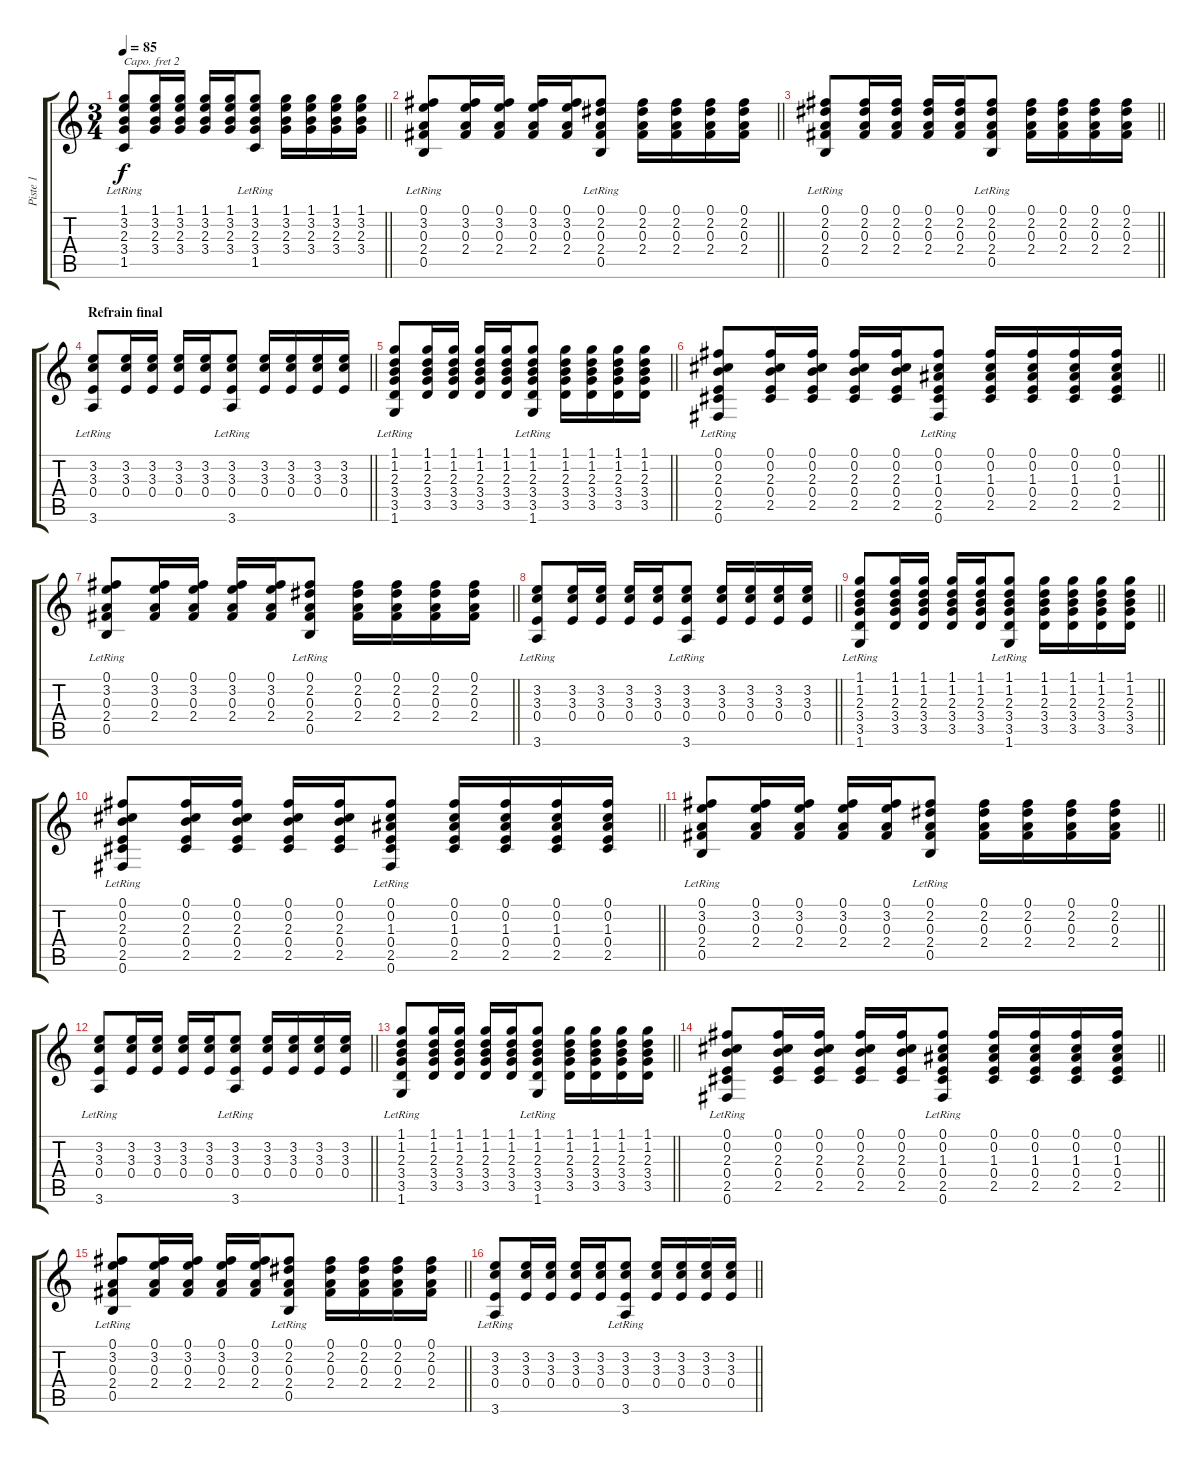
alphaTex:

\track ("Piste 1" "Piste 1") {instrument acousticguitarsteel}
\staff {score tabs}
\capo 2
\tuning (E4 B3 G3 D3 A2 E2) {hide}
\ts (3 4)
\tempo 85
\clef g2
\barLineRight lightlight
\ks c
(1.1 3.2 2.3 3.4 1.5{lr}).8{dy f} (1.1 3.2 2.3 3.4).16 (1.1 3.2 2.3 3.4).16 (1.1 3.2 2.3 3.4).16 (1.1 3.2 2.3 3.4).16 (1.1 3.2 2.3 3.4 1.5{lr}).8 (1.1 3.2 2.3 3.4).16 (1.1 3.2 2.3 3.4).16 (1.1 3.2 2.3 3.4).16 (1.1 3.2 2.3 3.4).16 |
\barLineRight lightlight
(0.1 3.2 0.3 2.4 0.5{lr}).8 (0.1 3.2 0.3 2.4).16 (0.1 3.2 0.3 2.4).16 (0.1 3.2 0.3 2.4).16 (0.1 3.2 0.3 2.4).16 (0.1 2.2 0.3 2.4 0.5{lr}).8 (0.1 2.2 0.3 2.4).16 (0.1 2.2 0.3 2.4).16 (0.1 2.2 0.3 2.4).16 (0.1 2.2 0.3 2.4).16 |
\barLineRight lightlight
(0.1 2.2 0.3 2.4 0.5{lr}).8 (0.1 2.2 0.3 2.4).16 (0.1 2.2 0.3 2.4).16 (0.1 2.2 0.3 2.4).16 (0.1 2.2 0.3 2.4).16 (0.1 2.2 0.3 2.4 0.5{lr}).8 (0.1 2.2 0.3 2.4).16 (0.1 2.2 0.3 2.4).16 (0.1 2.2 0.3 2.4).16 (0.1 2.2 0.3 2.4).16 |
\section ("" "Refrain final")
\barLineRight lightlight
(3.2 3.3 0.4 3.6{lr}).8 (3.2 3.3 0.4).16 (3.2 3.3 0.4).16 (3.2 3.3 0.4).16 (3.2 3.3 0.4).16 (3.2 3.3 0.4 3.6{lr}).8 (3.2 3.3 0.4).16 (3.2 3.3 0.4).16 (3.2 3.3 0.4).16 (3.2 3.3 0.4).16 |
\barLineRight lightlight
(1.1 1.2 2.3 3.4 3.5 1.6{lr}).8 (1.1 1.2 2.3 3.4 3.5).16 (1.1 1.2 2.3 3.4 3.5).16 (1.1 1.2 2.3 3.4 3.5).16 (1.1 1.2 2.3 3.4 3.5).16 (1.1 1.2 2.3 3.4 3.5 1.6{lr}).8 (1.1 1.2 2.3 3.4 3.5).16 (1.1 1.2 2.3 3.4 3.5).16 (1.1 1.2 2.3 3.4 3.5).16 (1.1 1.2 2.3 3.4 3.5).16 |
\barLineRight lightlight
(0.1 0.2 2.3 0.4 2.5 0.6{lr}).8 (0.1 0.2 2.3 0.4 2.5).16 (0.1 0.2 2.3 0.4 2.5).16 (0.1 0.2 2.3 0.4 2.5).16 (0.1 0.2 2.3 0.4 2.5).16 (0.1 0.2 1.3 0.4 2.5 0.6{lr}).8 (0.1 0.2 1.3 0.4 2.5).16 (0.1 0.2 1.3 0.4 2.5).16 (0.1 0.2 1.3 0.4 2.5).16 (0.1 0.2 1.3 0.4 2.5).16 |
\barLineRight lightlight
(0.1 3.2 0.3 2.4 0.5{lr}).8 (0.1 3.2 0.3 2.4).16 (0.1 3.2 0.3 2.4).16 (0.1 3.2 0.3 2.4).16 (0.1 3.2 0.3 2.4).16 (0.1 2.2 0.3 2.4 0.5{lr}).8 (0.1 2.2 0.3 2.4).16 (0.1 2.2 0.3 2.4).16 (0.1 2.2 0.3 2.4).16 (0.1 2.2 0.3 2.4).16 |
\barLineRight lightlight
(3.2 3.3 0.4 3.6{lr}).8 (3.2 3.3 0.4).16 (3.2 3.3 0.4).16 (3.2 3.3 0.4).16 (3.2 3.3 0.4).16 (3.2 3.3 0.4 3.6{lr}).8 (3.2 3.3 0.4).16 (3.2 3.3 0.4).16 (3.2 3.3 0.4).16 (3.2 3.3 0.4).16 |
\barLineRight lightlight
(1.1 1.2 2.3 3.4 3.5 1.6{lr}).8 (1.1 1.2 2.3 3.4 3.5).16 (1.1 1.2 2.3 3.4 3.5).16 (1.1 1.2 2.3 3.4 3.5).16 (1.1 1.2 2.3 3.4 3.5).16 (1.1 1.2 2.3 3.4 3.5 1.6{lr}).8 (1.1 1.2 2.3 3.4 3.5).16 (1.1 1.2 2.3 3.4 3.5).16 (1.1 1.2 2.3 3.4 3.5).16 (1.1 1.2 2.3 3.4 3.5).16 |
\barLineRight lightlight
(0.1 0.2 2.3 0.4 2.5 0.6{lr}).8 (0.1 0.2 2.3 0.4 2.5).16 (0.1 0.2 2.3 0.4 2.5).16 (0.1 0.2 2.3 0.4 2.5).16 (0.1 0.2 2.3 0.4 2.5).16 (0.1 0.2 1.3 0.4 2.5 0.6{lr}).8 (0.1 0.2 1.3 0.4 2.5).16 (0.1 0.2 1.3 0.4 2.5).16 (0.1 0.2 1.3 0.4 2.5).16 (0.1 0.2 1.3 0.4 2.5).16 |
\barLineRight lightlight
(0.1 3.2 0.3 2.4 0.5{lr}).8 (0.1 3.2 0.3 2.4).16 (0.1 3.2 0.3 2.4).16 (0.1 3.2 0.3 2.4).16 (0.1 3.2 0.3 2.4).16 (0.1 2.2 0.3 2.4 0.5{lr}).8 (0.1 2.2 0.3 2.4).16 (0.1 2.2 0.3 2.4).16 (0.1 2.2 0.3 2.4).16 (0.1 2.2 0.3 2.4).16 |
\barLineRight lightlight
(3.2 3.3 0.4 3.6{lr}).8 (3.2 3.3 0.4).16 (3.2 3.3 0.4).16 (3.2 3.3 0.4).16 (3.2 3.3 0.4).16 (3.2 3.3 0.4 3.6{lr}).8 (3.2 3.3 0.4).16 (3.2 3.3 0.4).16 (3.2 3.3 0.4).16 (3.2 3.3 0.4).16 |
\barLineRight lightlight
(1.1 1.2 2.3 3.4 3.5 1.6{lr}).8 (1.1 1.2 2.3 3.4 3.5).16 (1.1 1.2 2.3 3.4 3.5).16 (1.1 1.2 2.3 3.4 3.5).16 (1.1 1.2 2.3 3.4 3.5).16 (1.1 1.2 2.3 3.4 3.5 1.6{lr}).8 (1.1 1.2 2.3 3.4 3.5).16 (1.1 1.2 2.3 3.4 3.5).16 (1.1 1.2 2.3 3.4 3.5).16 (1.1 1.2 2.3 3.4 3.5).16 |
\barLineRight lightlight
(0.1 0.2 2.3 0.4 2.5 0.6{lr}).8 (0.1 0.2 2.3 0.4 2.5).16 (0.1 0.2 2.3 0.4 2.5).16 (0.1 0.2 2.3 0.4 2.5).16 (0.1 0.2 2.3 0.4 2.5).16 (0.1 0.2 1.3 0.4 2.5 0.6{lr}).8 (0.1 0.2 1.3 0.4 2.5).16 (0.1 0.2 1.3 0.4 2.5).16 (0.1 0.2 1.3 0.4 2.5).16 (0.1 0.2 1.3 0.4 2.5).16 |
\barLineRight lightlight
(0.1 3.2 0.3 2.4 0.5{lr}).8 (0.1 3.2 0.3 2.4).16 (0.1 3.2 0.3 2.4).16 (0.1 3.2 0.3 2.4).16 (0.1 3.2 0.3 2.4).16 (0.1 2.2 0.3 2.4 0.5{lr}).8 (0.1 2.2 0.3 2.4).16 (0.1 2.2 0.3 2.4).16 (0.1 2.2 0.3 2.4).16 (0.1 2.2 0.3 2.4).16 |
\barLineRight lightlight
(3.2 3.3 0.4 3.6{lr}).8 (3.2 3.3 0.4).16 (3.2 3.3 0.4).16 (3.2 3.3 0.4).16 (3.2 3.3 0.4).16 (3.2 3.3 0.4 3.6{lr}).8 (3.2 3.3 0.4).16 (3.2 3.3 0.4).16 (3.2 3.3 0.4).16 (3.2 3.3 0.4).16
